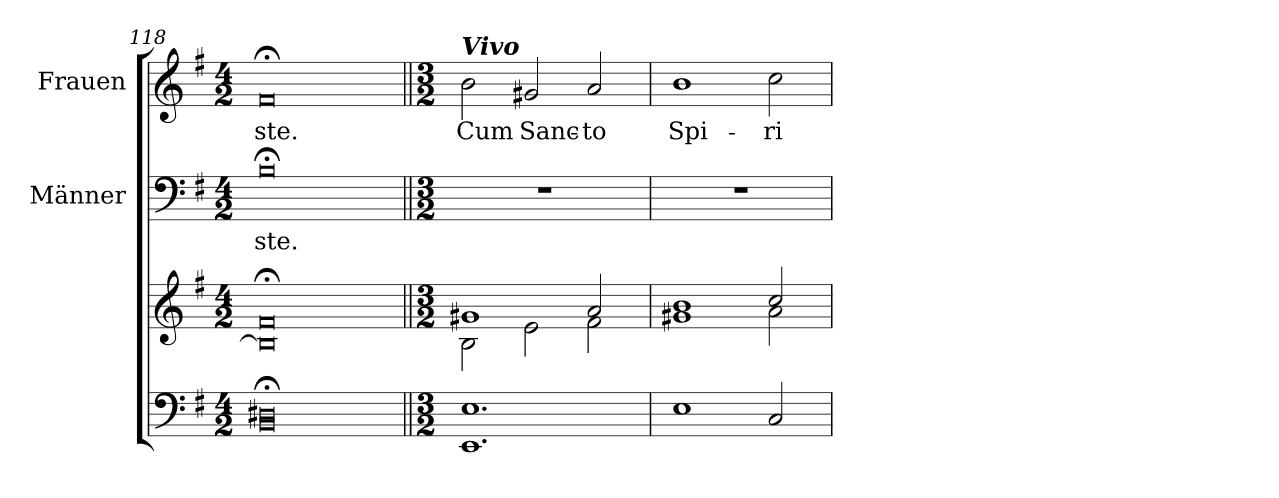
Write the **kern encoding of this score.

**kern	**kern	**kern	**text	**kern	**text
*part3	*part3	*part2	*part2	*part1	*part1
*staff4	*staff3	*staff2	*staff2	*staff1	*staff1
*	*	*I"Männer	*	*I"Frauen	*
*clefF4	*clefG2	*clefF4	*	*clefG2	*
*k[f#]	*k[f#]	*k[f#]	*	*k[f#]	*
*G:	*G:	*G:	*	*G:	*
*M4/2	*M4/2	*M4/2	*	*M4/2	*
=118	=118	=118	=118	=118	=118
*^	*^	*	*	*	*
!	!	!	!	!	!LO:LY:b	!	!LO:LY:b
0D#X;	0BB	0f#;<	0B]	0B;<	-ste.	0f#;<	-ste.
*v	*v	*	*	*	*	*	*
!!LO:PB:g=z
=119||	=119||	=119||	=119||	=119||	=119||	=119||
*M3/2	*M3/2	*	*M3/2	*	*M3/2	*
*^	*	*	*	*	*	*
!	!	!	!	!	!	!LO:TX:a:Bi:t=Vivo	!
!	!	!	!	!	!	!	!LO:LY:b
*v	*v	*	*	*	*	*	*
1.EE 1.E	1g#X	2B\	1.r	.	2b\	Cum
!	!	!	!	!	!	!LO:LY:b
.	.	2e\	.	.	2g#X/	Sanc-
!	!	!	!	!	!	!LO:LY:b
.	2a/	2f#\	.	.	2a/	-to
=120	=120	=120	=120	=120	=120	=120
!	!	!	!	!	!	!LO:LY:b
1E	1b	1g#X	1.r	.	1b	Spi-
!	!	!	!	!	!	!LO:LY:b
2C/	2cc/	2a\	.	.	2cc\	-ri-
*	*v	*v	*	*	*	*
=	=	=	=	=	=
*-	*-	*-	*-	*-	*-
